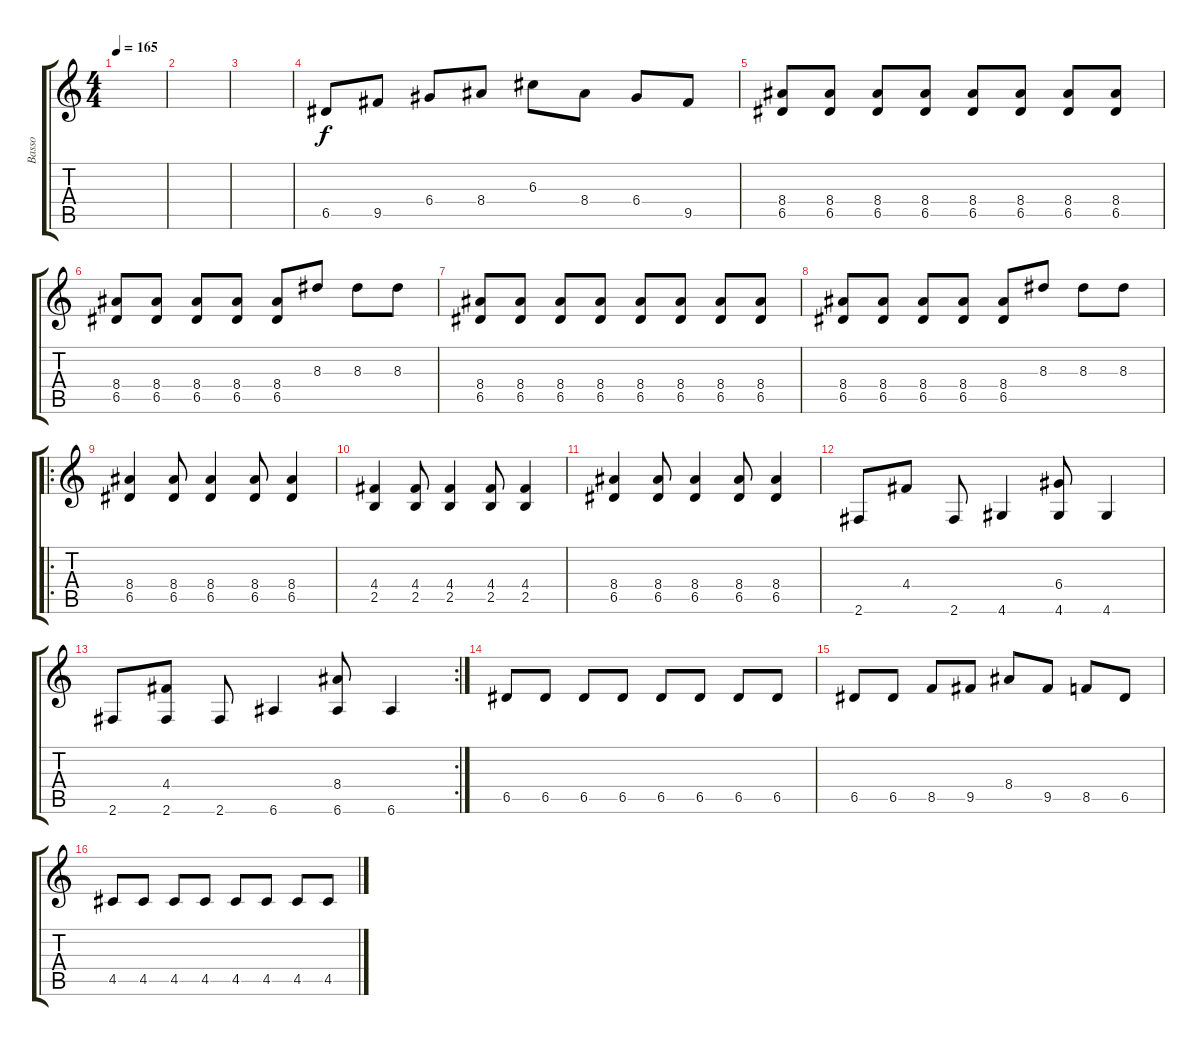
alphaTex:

\track ("Basso" "Basso") {instrument electricbassfinger}
\staff {score tabs}
\tuning (E4 B3 G3 D3 A2 E2) {hide}
\ts (4 4)
\tempo 165
\clef g2
\ks c
|
|
|
6.5.8 9.5.8 6.4.8 8.4.8 6.3.8 8.4.8 6.4.8 9.5.8 |
(8.4 6.5).8 (8.4 6.5).8 (8.4 6.5).8 (8.4 6.5).8 (8.4 6.5).8 (8.4 6.5).8 (8.4 6.5).8 (8.4 6.5).8 |
(8.4 6.5).8 (8.4 6.5).8 (8.4 6.5).8 (8.4 6.5).8 (8.4 6.5).8 8.3.8 8.3.8 8.3.8 |
(8.4 6.5).8 (8.4 6.5).8 (8.4 6.5).8 (8.4 6.5).8 (8.4 6.5).8 (8.4 6.5).8 (8.4 6.5).8 (8.4 6.5).8 |
(8.4 6.5).8 (8.4 6.5).8 (8.4 6.5).8 (8.4 6.5).8 (8.4 6.5).8 8.3.8 8.3.8 8.3.8 |
\ro
(8.4 6.5).4 (8.4 6.5).8 (8.4 6.5).4 (8.4 6.5).8 (8.4 6.5).4 |
(4.4 2.5).4 (4.4 2.5).8 (4.4 2.5).4 (4.4 2.5).8 (4.4 2.5).4 |
(8.4 6.5).4 (8.4 6.5).8 (8.4 6.5).4 (8.4 6.5).8 (8.4 6.5).4 |
2.6.8 4.4.8 2.6.8 4.6.4 (6.4 4.6).8 4.6.4 |
\rc 2
2.6.8 (4.4 2.6).8 2.6.8 6.6.4 (8.4 6.6).8 6.6.4 |
6.5.8 6.5.8 6.5.8 6.5.8 6.5.8 6.5.8 6.5.8 6.5.8 |
6.5.8 6.5.8 8.5.8 9.5.8 8.4.8 9.5.8 8.5.8 6.5.8 |
4.5.8 4.5.8 4.5.8 4.5.8 4.5.8 4.5.8 4.5.8 4.5.8
